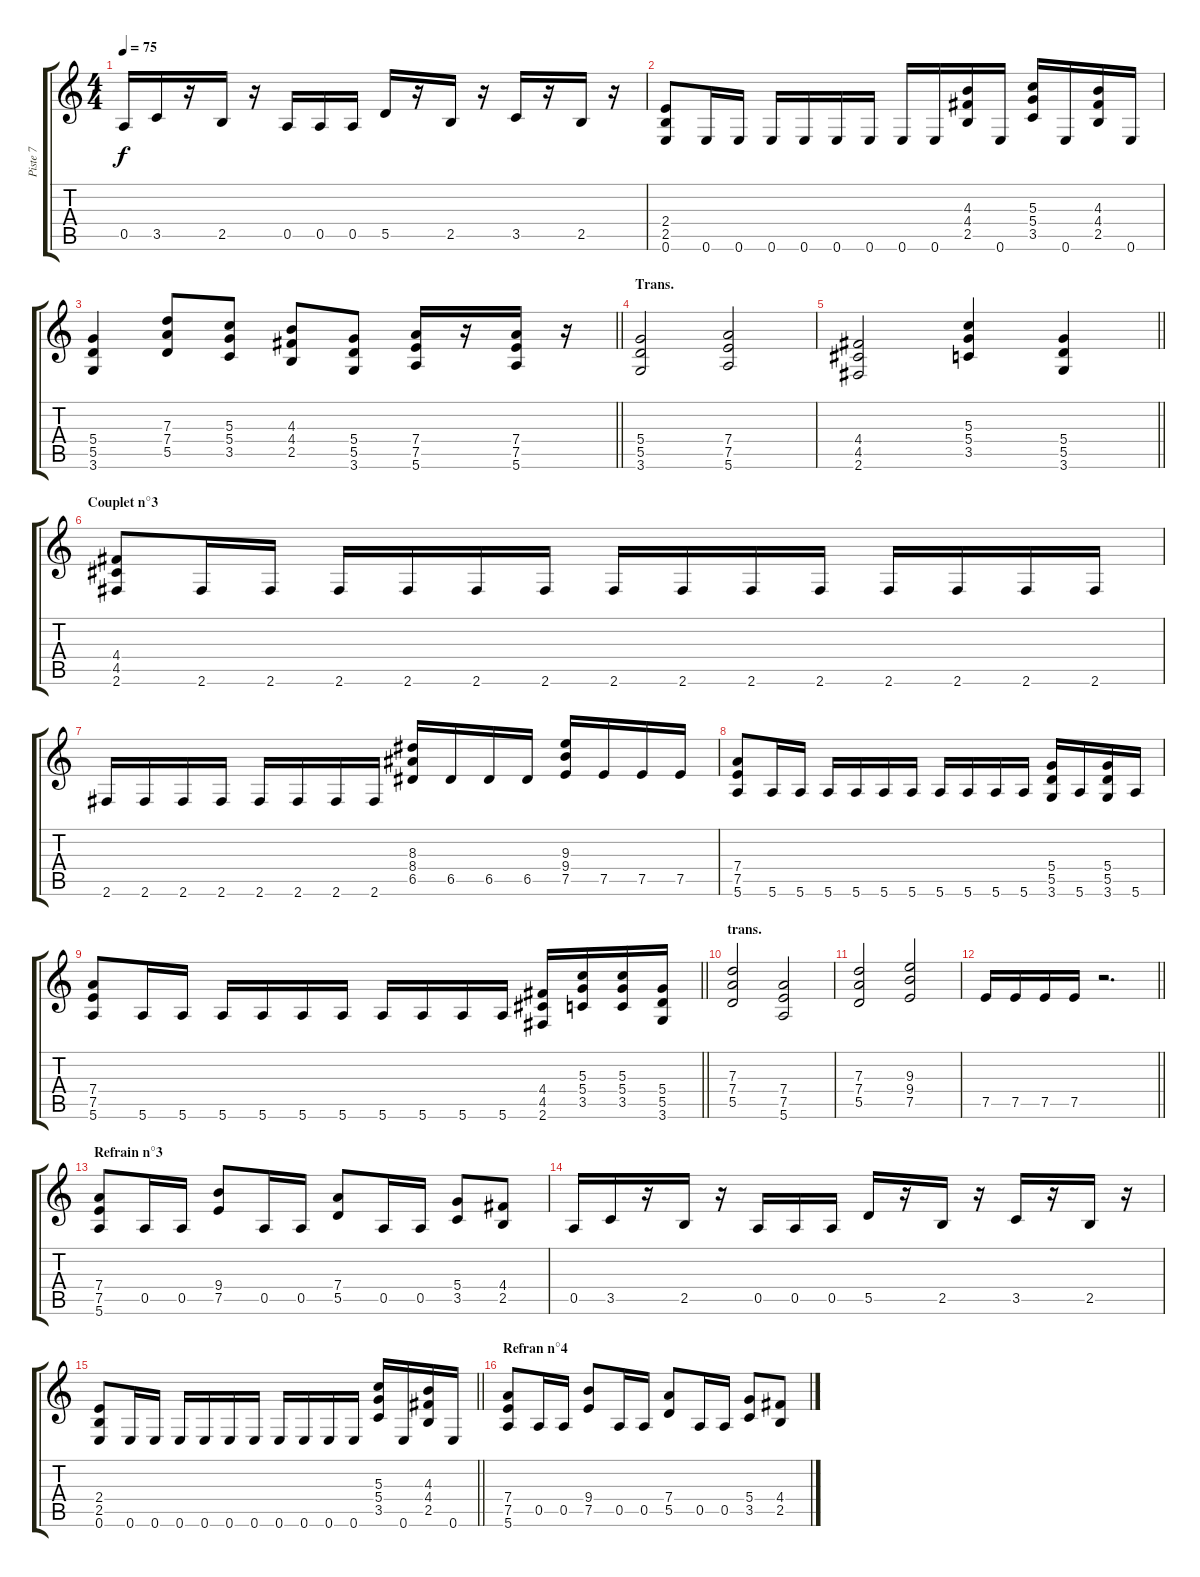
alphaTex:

\track ("Piste 7" "Piste 7") {instrument distortionguitar}
\staff {score tabs}
\tuning (E4 B3 G3 D3 A2 E2) {hide}
\ts (4 4)
\tempo 75
\clef g2
\ks c
0.5.16{dy f} 3.5.16 r.16 2.5.16 r.16 0.5.16 0.5.16 0.5.16 5.5.16 r.16 2.5.16 r.16 3.5.16 r.16 2.5.16 r.16 |
(2.4 2.5 0.6).8 0.6.16 0.6.16 0.6.16 0.6.16 0.6.16 0.6.16 0.6.16 0.6.16 (4.3 4.4 2.5).16 0.6.16 (5.3 5.4 3.5).16 0.6.16 (4.3 4.4 2.5).16 0.6.16 |
\barLineRight lightlight
(5.4 5.5 3.6).4 (7.3 7.4 5.5).8 (5.3 5.4 3.5).8 (4.3 4.4 2.5).8 (5.4 5.5 3.6).8 (7.4 7.5 5.6).16 r.16 (7.4 7.5 5.6).16 r.16 |
\section ("" "Trans.")
(5.4 5.5 3.6).2 (7.4 7.5 5.6).2 |
\barLineRight lightlight
(4.4 4.5 2.6).2 (5.3 5.4 3.5).4 (5.4 5.5 3.6).4 |
\section ("" "Couplet n°3")
(4.4 4.5 2.6).8 2.6.16 2.6.16 2.6.16 2.6.16 2.6.16 2.6.16 2.6.16 2.6.16 2.6.16 2.6.16 2.6.16 2.6.16 2.6.16 2.6.16 |
2.6.16 2.6.16 2.6.16 2.6.16 2.6.16 2.6.16 2.6.16 2.6.16 (8.3 8.4 6.5).16 6.5.16 6.5.16 6.5.16 (9.3 9.4 7.5).16 7.5.16 7.5.16 7.5.16 |
(7.4 7.5 5.6).8 5.6.16 5.6.16 5.6.16 5.6.16 5.6.16 5.6.16 5.6.16 5.6.16 5.6.16 5.6.16 (5.4 5.5 3.6).16 5.6.16 (5.4 5.5 3.6).16 5.6.16 |
\barLineRight lightlight
(7.4 7.5 5.6).8 5.6.16 5.6.16 5.6.16 5.6.16 5.6.16 5.6.16 5.6.16 5.6.16 5.6.16 5.6.16 (4.4 4.5 2.6).16 (5.3 5.4 3.5).16 (5.3 5.4 3.5).16 (5.4 5.5 3.6).16 |
\section ("" "trans.")
(7.3 7.4 5.5).2 (7.4 7.5 5.6).2 |
(7.3 7.4 5.5).2 (9.3 9.4 7.5).2 |
\barLineRight lightlight
7.5.16 7.5.16 7.5.16 7.5.16 r.2{d} |
\section ("" "Refrain n°3")
(7.4 7.5 5.6).8 0.5.16 0.5.16 (9.4 7.5).8 0.5.16 0.5.16 (7.4 5.5).8 0.5.16 0.5.16 (5.4 3.5).8 (4.4 2.5).8 |
0.5.16 3.5.16 r.16 2.5.16 r.16 0.5.16 0.5.16 0.5.16 5.5.16 r.16 2.5.16 r.16 3.5.16 r.16 2.5.16 r.16 |
\barLineRight lightlight
(2.4 2.5 0.6).8 0.6.16 0.6.16 0.6.16 0.6.16 0.6.16 0.6.16 0.6.16 0.6.16 0.6.16 0.6.16 (5.3 5.4 3.5).16 0.6.16 (4.3 4.4 2.5).16 0.6.16 |
\section ("" "Refran n°4")
(7.4 7.5 5.6).8 0.5.16 0.5.16 (9.4 7.5).8 0.5.16 0.5.16 (7.4 5.5).8 0.5.16 0.5.16 (5.4 3.5).8 (4.4 2.5).8
